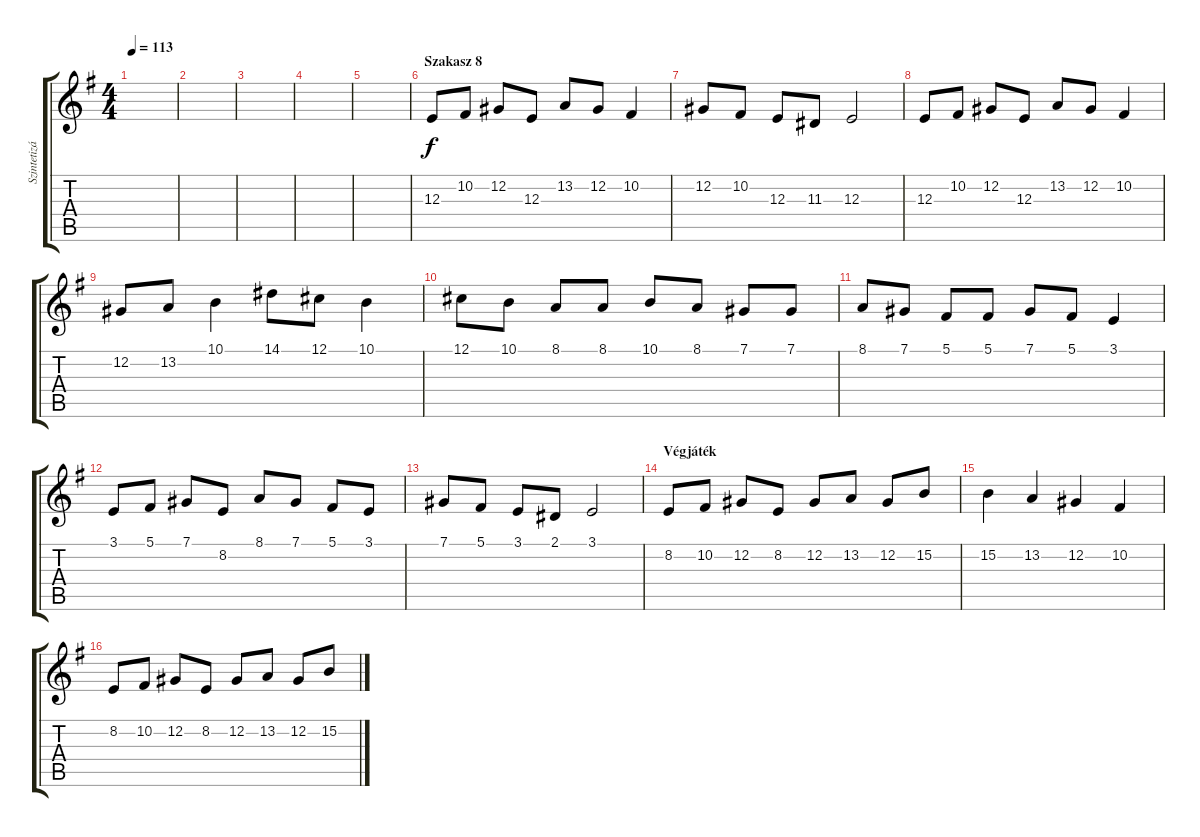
\track ("Szintetizátor 2" "Szintetizá") {instrument stringensemble2}
\staff {score tabs}
\tuning (Db4 Ab3 E3 B2 Gb2 Db2) {hide}
\ts (4 4)
\tempo 113
\clef g2
\ks g
|
|
|
|
|
\section ("" "Szakasz 8")
12.3.8 10.2.8 12.2.8 12.3.8 13.2.8 12.2.8 10.2.4 |
12.2.8 10.2.8 12.3.8 11.3.8 12.3.2 |
12.3.8 10.2.8 12.2.8 12.3.8 13.2.8 12.2.8 10.2.4 |
12.2.8 13.2.8 10.1.4 14.1.8 12.1.8 10.1.4 |
12.1.8 10.1.8 8.1.8 8.1.8 10.1.8 8.1.8 7.1.8 7.1.8 |
8.1.8 7.1.8 5.1.8 5.1.8 7.1.8 5.1.8 3.1.4 |
3.1.8 5.1.8 7.1.8 8.2.8 8.1.8 7.1.8 5.1.8 3.1.8 |
7.1.8 5.1.8 3.1.8 2.1.8 3.1.2 |
\section ("" "Végjáték")
8.2.8 10.2.8 12.2.8 8.2.8 12.2.8 13.2.8 12.2.8 15.2.8 |
15.2.4 13.2.4 12.2.4 10.2.4 |
8.2.8 10.2.8 12.2.8 8.2.8 12.2.8 13.2.8 12.2.8 15.2.8
